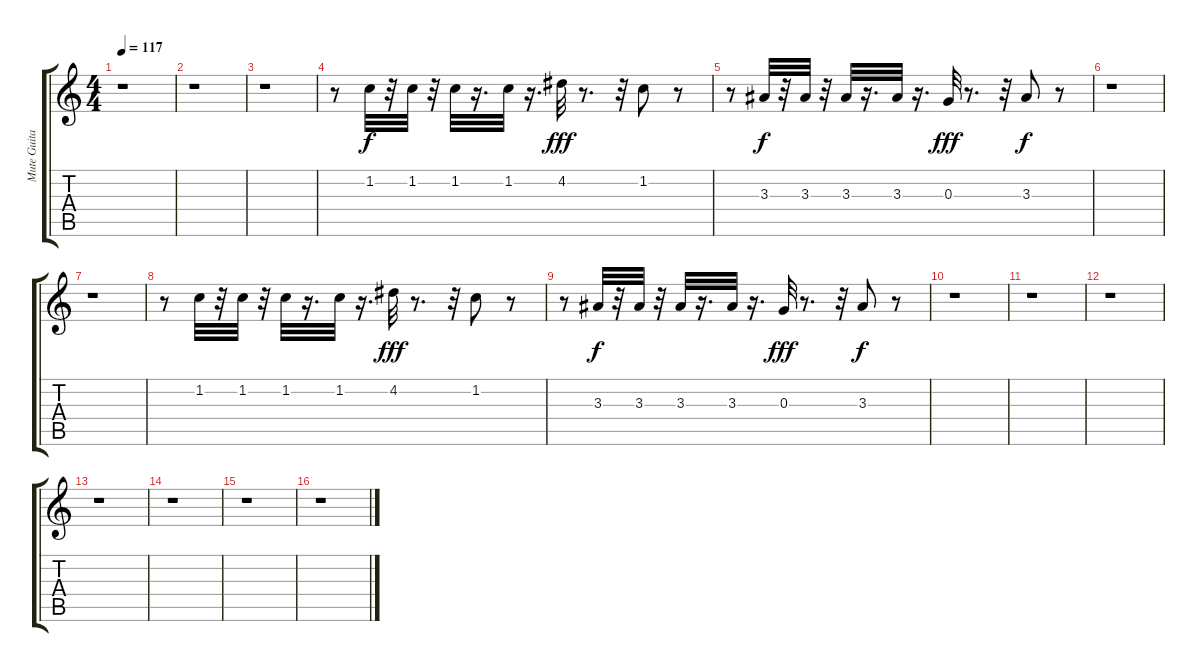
\track ("Mute Guitar" "Mute Guita") {instrument electricguitarmuted}
\staff {score tabs}
\tuning (E4 B3 G3 D3 A2 E2) {hide}
\ts (4 4)
\tempo 117
\clef g2
\ks c
r.1{dy f} |
r.1 |
r.1 |
r.8 1.2.32 r.32 1.2.32 r.32 1.2.32 r.16{d} 1.2.32 r.16{d} 4.2.32{dy fff} r.8{d} r.32 1.2.8 r.8 |
r.8 3.3.32{dy f} r.32 3.3.32 r.32 3.3.32 r.16{d} 3.3.32 r.16{d} 0.3.32{dy fff} r.8{d} r.32 3.3.8{dy f} r.8 |
r.1 |
r.1 |
r.8 1.2.32 r.32 1.2.32 r.32 1.2.32 r.16{d} 1.2.32 r.16{d} 4.2.32{dy fff} r.8{d} r.32 1.2.8 r.8 |
r.8 3.3.32{dy f} r.32 3.3.32 r.32 3.3.32 r.16{d} 3.3.32 r.16{d} 0.3.32{dy fff} r.8{d} r.32 3.3.8{dy f} r.8 |
r.1 |
r.1 |
r.1 |
r.1 |
r.1 |
r.1 |
r.1
